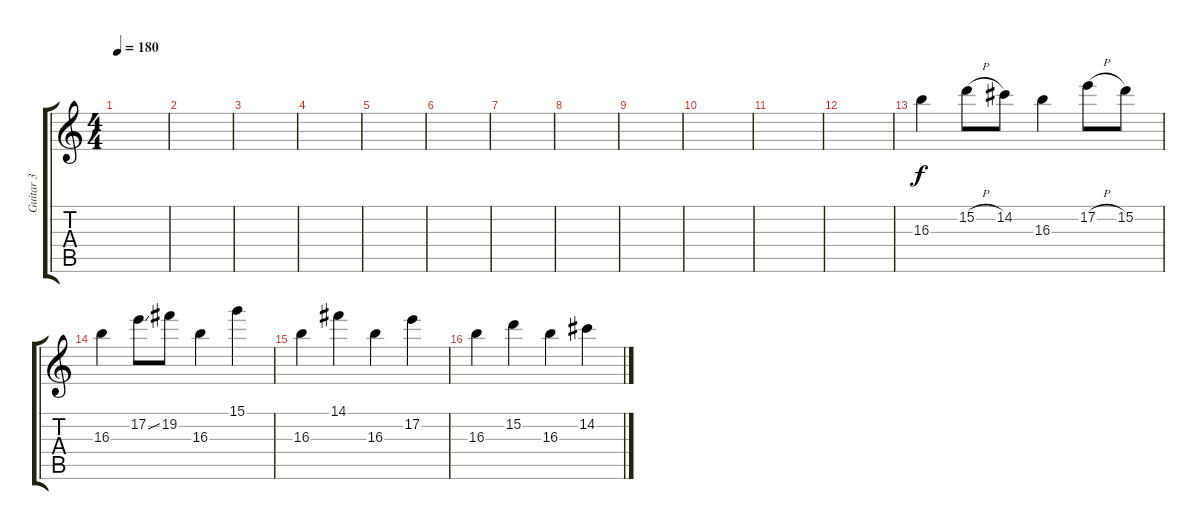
\track ("Guitar 3" "Guitar 3") {instrument distortionguitar}
\staff {score tabs}
\tuning (E4 B3 G3 D3 A2 E2) {hide}
\ts (4 4)
\tempo 180
\clef g2
\ks c
|
|
|
|
|
|
|
|
|
|
|
|
16.3.4 15.2{h}.8 14.2.8 16.3.4 17.2{h}.8 15.2.8 |
16.3.4 17.2{ss}.8 19.2.8 16.3.4 15.1.4 |
16.3.4 14.1.4 16.3.4 17.2.4 |
16.3.4 15.2.4 16.3.4 14.2.4
